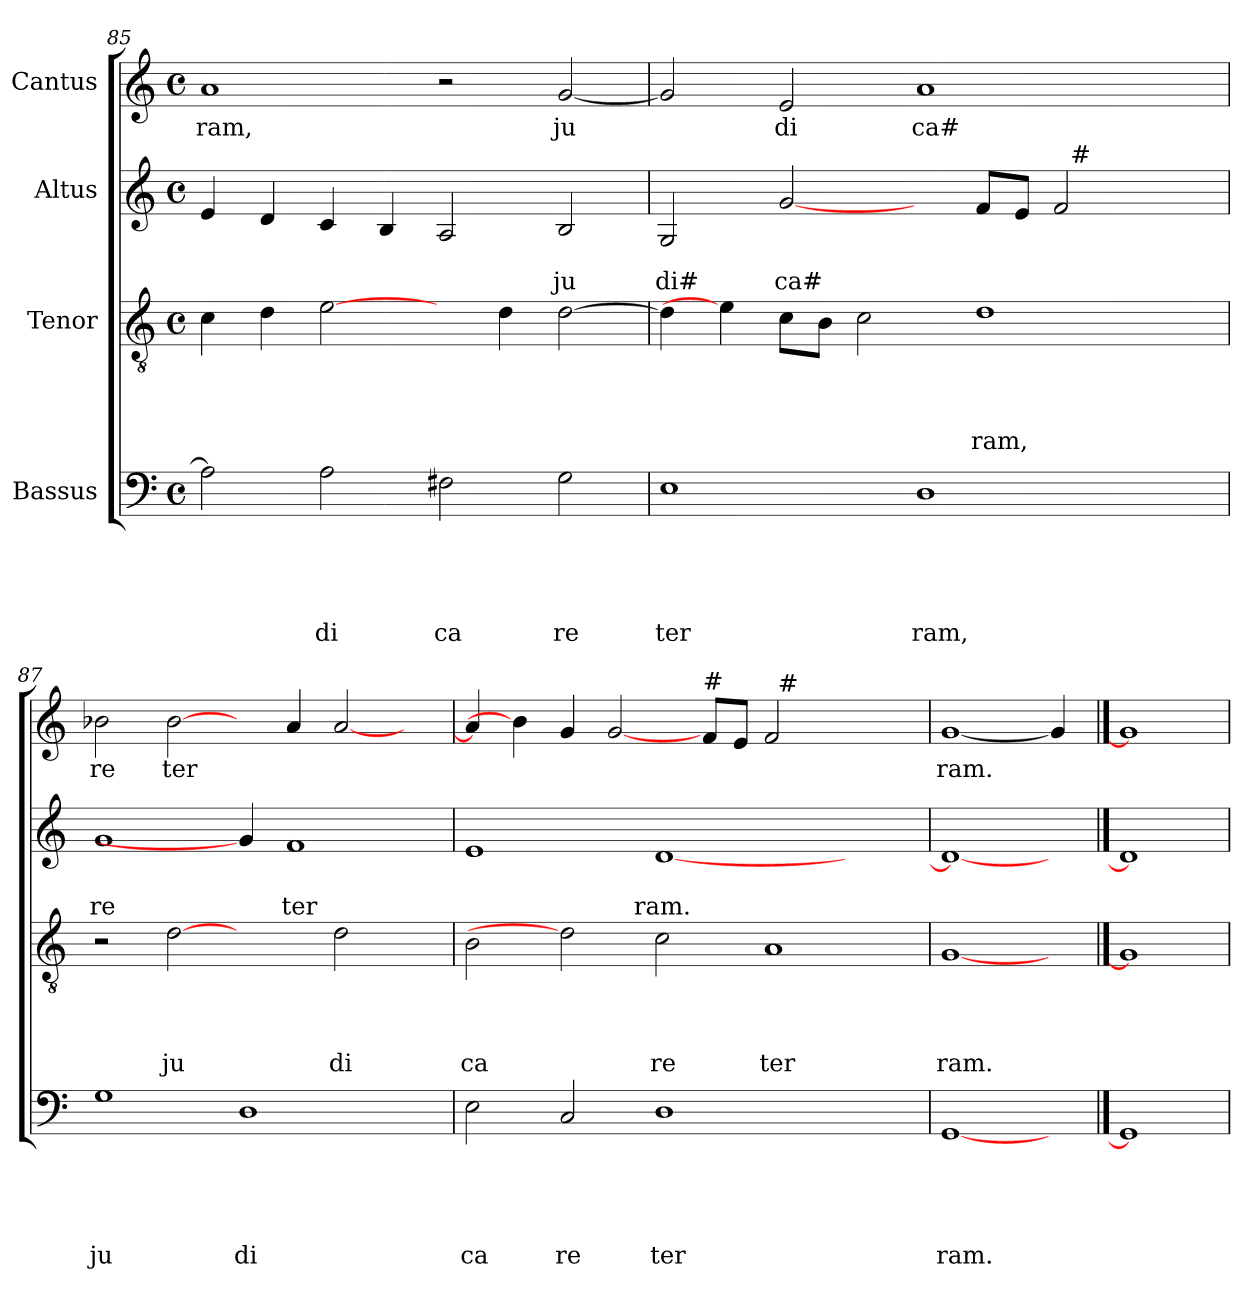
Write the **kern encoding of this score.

**kern	**text	**text	**text	**text	**text	**kern	**text	**text	**text	**text	**kern	**text	**text	**kern	**text
*part4	*part4	*part4	*part4	*part4	*part4	*part3	*part3	*part3	*part3	*part3	*part2	*part2	*part2	*part1	*part1
*staff4	*staff4	*staff4	*staff4	*staff4	*staff4	*staff3	*staff3	*staff3	*staff3	*staff3	*staff2	*staff2	*staff2	*staff1	*staff1
*I"Bassus	*	*	*	*	*	*I"Tenor	*	*	*	*	*I"Altus	*	*	*I"Cantus	*
*clefF4	*	*	*	*	*	*clefGv2	*	*	*	*	*clefG2	*	*	*clefG2	*
*k[]	*	*	*	*	*	*k[]	*	*	*	*	*k[]	*	*	*k[]	*
*C:	*	*	*	*	*	*C:	*	*	*	*	*C:	*	*	*C:	*
*M4/4	*	*	*	*	*	*M4/4	*	*	*	*	*M4/4	*	*	*M4/4	*
*met(c)	*	*	*	*	*	*met(c)	*	*	*	*	*met(c)	*	*	*met(c)	*
=85	=85	=85	=85	=85	=85	=85	=85	=85	=85	=85	=85	=85	=85	=85	=85
!	!	!	!	!	!	!	!	!	!	!	!	!	!	!	!LO:LY:b
2A\]	.	.	.	.	.	4c\	.	.	.	.	4e/	.	.	1a	ram,
.	.	.	.	.	.	4d\	.	.	.	.	4d/	.	.	.	.
!	!	!	!	!	!LO:LY:b	!	!	!	!	!	!	!	!	!	!
2A\	.	.	.	.	di	[2e\	.	.	.	.	4c/	.	.	.	.
.	.	.	.	.	.	.	.	.	.	.	4B/	.	.	.	.
!	!	!	!	!	!LO:LY:b	!	!	!	!	!	!	!	!	!	!
2F#X\	.	.	.	.	ca	4ryy	.	.	.	.	2A/	.	.	2r	.
.	.	.	.	.	.	4d\	.	.	.	.	.	.	.	.	.
!	!	!	!	!	!LO:LY:b	!	!	!	!	!	!	!	!LO:LY:b	!	!LO:LY:b
2G\	.	.	.	.	re	[>2d\	.	.	.	.	2B/	.	ju	[<2g/	ju
=86	=86	=86	=86	=86	=86	=86	=86	=86	=86	=86	=86	=86	=86	=86	=86
!	!	!	!	!	!LO:LY:b	!	!	!	!	!	!	!	!LO:LY:b	!	!
*	*	*	*	*	*	*	*	*	*	*	*^	*	*	*	*
1E	.	.	.	.	ter	4d\]	.	.	.	.	2G/	1ryy	.	di#	2g/]	.
.	.	.	.	.	.	4e\]	.	.	.	.	.	.	.	.	.	.
!	!	!	!	!	!	!	!	!	!	!	!	!	!	!LO:LY:b	!	!LO:LY:b
.	.	.	.	.	.	8c\L	.	.	.	.	[2g/	.	.	ca#	2e/	di
.	.	.	.	.	.	8B\J	.	.	.	.	.	.	.	.	.	.
.	.	.	.	.	.	2c\	.	.	.	.	.	.	.	.	.	.
!	!	!	!	!	!LO:LY:b	!	!	!	!	!	!	!	!	!	!	!LO:LY:b
1D	.	.	.	.	ram,	.	.	.	.	.	4ryy	2ryy	.	.	1a	ca#
!	!	!	!	!	!	!	!	!	!	!LO:LY:b	!	!	!	!	!	!
.	.	.	.	.	.	1d	.	.	.	ram,	8f/L	.	.	.	.	.
.	.	.	.	.	.	.	.	.	.	.	8e/J	.	.	.	.	.
.	.	.	.	.	.	.	.	.	.	.	2f/	32ryy	.	.	.	.
!	!	!	!	!	!	!	!	!	!	!	!	!LO:TX:a:t=#	!	!	!	!
.	.	.	.	.	.	.	.	.	.	.	.	2ryy	.	.	.	.
4ryy	.	.	.	.	.	.	.	.	.	.	4ryy	.	.	.	4ryy	.
.	.	.	.	.	.	.	.	.	.	.	.	8..ryy	.	.	.	.
=87	=87	=87	=87	=87	=87	=87	=87	=87	=87	=87	=87	=87	=87	=87	=87	=87
!	!	!	!	!	!LO:LY:b	!	!	!	!	!	!	!	!	!LO:LY:b	!	!LO:LY:b
*	*	*	*	*	*	*	*	*	*	*	*v	*v	*	*	*	*
1G	.	.	.	.	ju	2r	.	.	.	.	1g	.	re	2b-X\	re
!	!	!	!	!	!	!	!	!	!	!LO:LY:b	!	!	!	!	!LO:LY:b
.	.	.	.	.	.	[2d	.	.	.	ju	.	.	.	[2b-\	ter
!	!	!	!	!	!LO:LY:b	!	!	!	!	!	!	!	!	!	!
1D	.	.	.	.	di	2ryy	.	.	.	.	4g/]	.	.	4ryy	.
!	!	!	!	!	!	!	!	!	!	!	!	!	!LO:LY:b	!	!
.	.	.	.	.	.	.	.	.	.	.	1f	.	ter	4a/	.
!	!	!	!	!	!	!	!	!	!	!LO:LY:b	!	!	!	!	!
.	.	.	.	.	.	2d\	.	.	.	di	.	.	.	[<2a/	.
4ryy	.	.	.	.	.	4ryy	.	.	.	.	.	.	.	4ryy	.
=88	=88	=88	=88	=88	=88	=88	=88	=88	=88	=88	=88	=88	=88	=88	=88
!	!	!	!	!	!LO:LY:b	!	!	!	!	!LO:LY:b	!	!	!	!	!
*	*	*	*	*	*	*	*	*	*	*	*	*	*	*^	*
2E\	.	.	.	.	ca	2B\	.	.	.	ca	1e	.	.	4a/]	1ryy	.
.	.	.	.	.	.	.	.	.	.	.	.	.	.	4b-\]	.	.
!	!	!	!	!	!LO:LY:b	!	!	!	!	!	!	!	!	!	!	!
2C/	.	.	.	.	re	2d]	.	.	.	.	.	.	.	4g/	.	.
.	.	.	.	.	.	.	.	.	.	.	.	.	.	[2g/	.	.
!	!	!	!	!	!LO:LY:b	!	!	!	!	!LO:LY:b	!	!	!LO:LY:b	!	!	!
1D	.	.	.	.	ter	2c\	.	.	.	re	[<1d	.	ram.	.	2ryy	.
!	!	!	!	!	!	!	!	!	!	!	!	!	!	!LO:TX:a:t=#	!	!
.	.	.	.	.	.	.	.	.	.	.	.	.	.	8f/L	.	.
.	.	.	.	.	.	.	.	.	.	.	.	.	.	8e/J	.	.
!	!	!	!	!	!	!	!	!	!	!LO:LY:b	!	!	!	!	!	!
.	.	.	.	.	.	1A	.	.	.	ter	.	.	.	2f/	32ryy	.
!	!	!	!	!	!	!	!	!	!	!	!	!	!	!	!LO:TX:a:t=#	!
.	.	.	.	.	.	.	.	.	.	.	.	.	.	.	2ryy	.
2ryy	.	.	.	.	.	.	.	.	.	.	2ryy	.	.	2ryy	.	.
.	.	.	.	.	.	.	.	.	.	.	.	.	.	.	4...ryy	.
=89	=89	=89	=89	=89	=89	=89	=89	=89	=89	=89	=89	=89	=89	=89	=89	=89
!	!	!	!	!	!LO:LY:b	!	!	!	!	!LO:LY:b	!	!	!	!	!	!LO:LY:b
*	*	*	*	*	*	*	*	*	*	*	*	*	*	*v	*v	*
[1GG	.	.	.	.	ram.	[1G	.	.	.	ram.	1d_	.	.	[1g	ram.
4ryy	.	.	.	.	.	4ryy	.	.	.	.	4ryy	.	.	4g/]	.
==90	==90	==90	==90	==90	==90	==90	==90	==90	==90	==90	==90	==90	==90	==90	==90
1GG]	.	.	.	.	.	1G]	.	.	.	.	1d]	.	.	1g]	.
=	=	=	=	=	=	=	=	=	=	=	=	=	=	=	=
*-	*-	*-	*-	*-	*-	*-	*-	*-	*-	*-	*-	*-	*-	*-	*-
